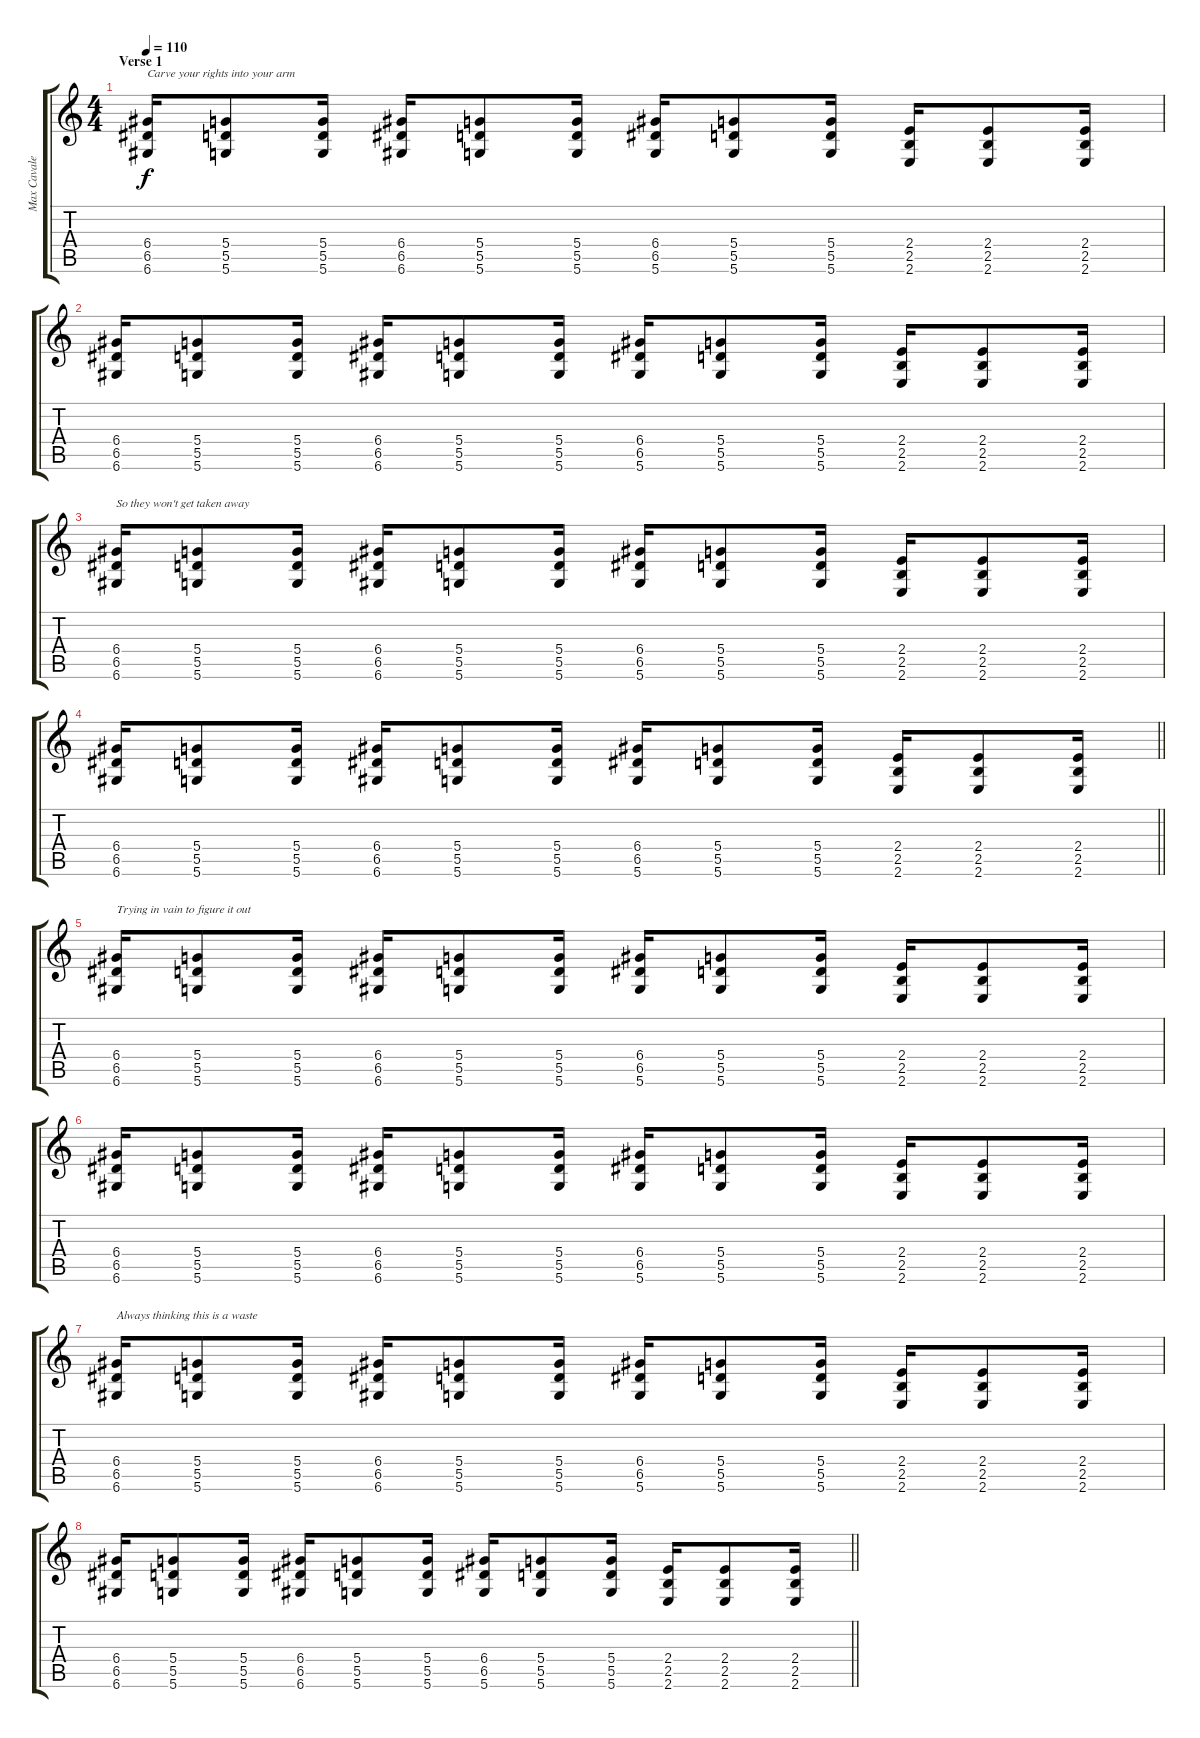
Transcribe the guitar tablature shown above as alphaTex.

\track ("Max Cavalera" "Max Cavale") {instrument distortionguitar}
\staff {score tabs}
\tuning (E4 B3 G3 D3 A2 D2) {hide}
\ts (4 4)
\section ("" "Verse 1")
\tempo 110
\clef g2
\ks c
(6.4 6.5 6.6).16{txt "Carve your rights into your arm" dy f} (5.4 5.5 5.6).8 (5.4 5.5 5.6).16 (6.4 6.5 6.6).16 (5.4 5.5 5.6).8 (5.4 5.5 5.6).16 (6.4 6.5 5.6).16 (5.4 5.5 5.6).8 (5.4 5.5 5.6).16 (2.4 2.5 2.6).16 (2.4 2.5 2.6).8 (2.4 2.5 2.6).16 |
(6.4 6.5 6.6).16 (5.4 5.5 5.6).8 (5.4 5.5 5.6).16 (6.4 6.5 6.6).16 (5.4 5.5 5.6).8 (5.4 5.5 5.6).16 (6.4 6.5 5.6).16 (5.4 5.5 5.6).8 (5.4 5.5 5.6).16 (2.4 2.5 2.6).16 (2.4 2.5 2.6).8 (2.4 2.5 2.6).16 |
(6.4 6.5 6.6).16{txt "So they won't get taken away"} (5.4 5.5 5.6).8 (5.4 5.5 5.6).16 (6.4 6.5 6.6).16 (5.4 5.5 5.6).8 (5.4 5.5 5.6).16 (6.4 6.5 5.6).16 (5.4 5.5 5.6).8 (5.4 5.5 5.6).16 (2.4 2.5 2.6).16 (2.4 2.5 2.6).8 (2.4 2.5 2.6).16 |
\barLineRight lightlight
(6.4 6.5 6.6).16 (5.4 5.5 5.6).8 (5.4 5.5 5.6).16 (6.4 6.5 6.6).16 (5.4 5.5 5.6).8 (5.4 5.5 5.6).16 (6.4 6.5 5.6).16 (5.4 5.5 5.6).8 (5.4 5.5 5.6).16 (2.4 2.5 2.6).16 (2.4 2.5 2.6).8 (2.4 2.5 2.6).16 |
(6.4 6.5 6.6).16{txt "Trying in vain to figure it out"} (5.4 5.5 5.6).8 (5.4 5.5 5.6).16 (6.4 6.5 6.6).16 (5.4 5.5 5.6).8 (5.4 5.5 5.6).16 (6.4 6.5 5.6).16 (5.4 5.5 5.6).8 (5.4 5.5 5.6).16 (2.4 2.5 2.6).16 (2.4 2.5 2.6).8 (2.4 2.5 2.6).16 |
(6.4 6.5 6.6).16 (5.4 5.5 5.6).8 (5.4 5.5 5.6).16 (6.4 6.5 6.6).16 (5.4 5.5 5.6).8 (5.4 5.5 5.6).16 (6.4 6.5 5.6).16 (5.4 5.5 5.6).8 (5.4 5.5 5.6).16 (2.4 2.5 2.6).16 (2.4 2.5 2.6).8 (2.4 2.5 2.6).16 |
(6.4 6.5 6.6).16{txt "Always thinking this is a waste"} (5.4 5.5 5.6).8 (5.4 5.5 5.6).16 (6.4 6.5 6.6).16 (5.4 5.5 5.6).8 (5.4 5.5 5.6).16 (6.4 6.5 5.6).16 (5.4 5.5 5.6).8 (5.4 5.5 5.6).16 (2.4 2.5 2.6).16 (2.4 2.5 2.6).8 (2.4 2.5 2.6).16 |
\barLineRight lightlight
(6.4 6.5 6.6).16 (5.4 5.5 5.6).8 (5.4 5.5 5.6).16 (6.4 6.5 6.6).16 (5.4 5.5 5.6).8 (5.4 5.5 5.6).16 (6.4 6.5 5.6).16 (5.4 5.5 5.6).8 (5.4 5.5 5.6).16 (2.4 2.5 2.6).16 (2.4 2.5 2.6).8 (2.4 2.5 2.6).16
